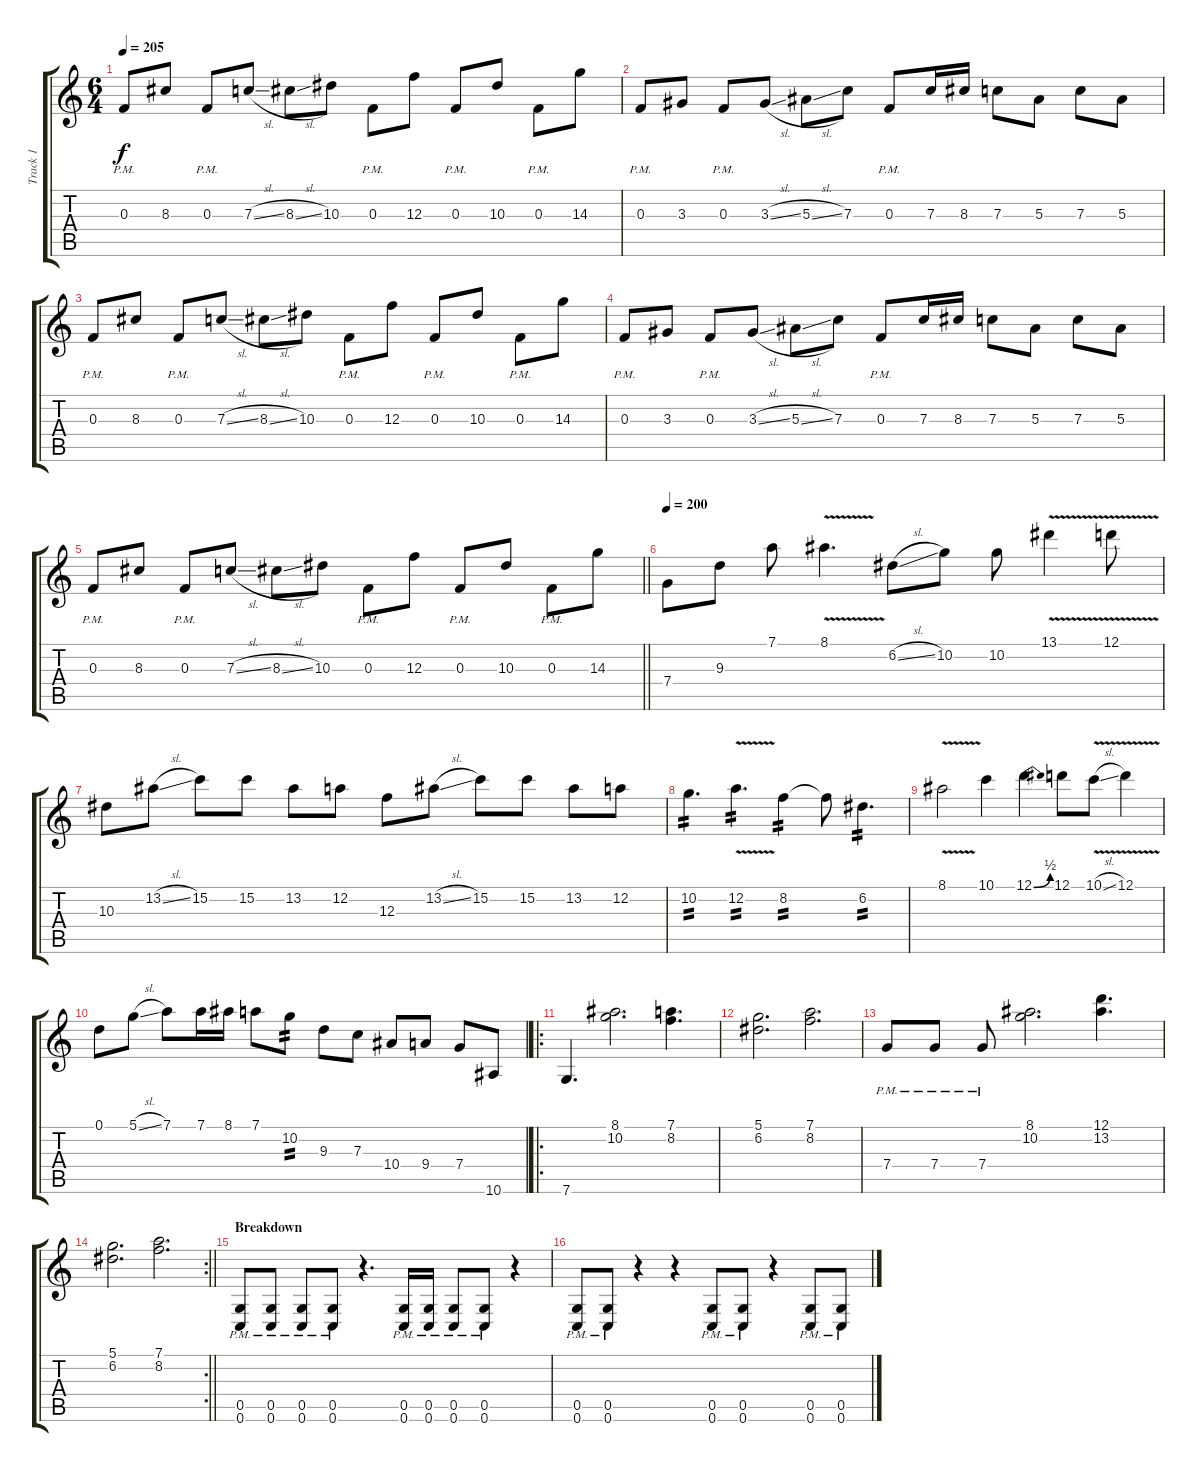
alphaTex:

\track ("Track 1" "Track 1") {instrument distortionguitar}
\staff {score tabs}
\tuning (D4 A3 F3 C3 G2 C2) {hide}
\ts (6 4)
\tempo 205
\clef g2
\ks c
0.3{pm}.8{dy f} 8.3.8 0.3{pm}.8 7.3{sl}.8 8.3{sl}.8 10.3.8 0.3{pm}.8 12.3.8 0.3{pm}.8 10.3.8 0.3{pm}.8 14.3.8 |
0.3{pm}.8 3.3.8 0.3{pm}.8 3.3{sl}.8 5.3{sl}.8 7.3.8 0.3{pm}.8 7.3.16 8.3.16 7.3.8 5.3.8 7.3.8 5.3.8 |
0.3{pm}.8 8.3.8 0.3{pm}.8 7.3{sl}.8 8.3{sl}.8 10.3.8 0.3{pm}.8 12.3.8 0.3{pm}.8 10.3.8 0.3{pm}.8 14.3.8 |
0.3{pm}.8 3.3.8 0.3{pm}.8 3.3{sl}.8 5.3{sl}.8 7.3.8 0.3{pm}.8 7.3.16 8.3.16 7.3.8 5.3.8 7.3.8 5.3.8 |
\barLineRight lightlight
0.3{pm}.8 8.3.8 0.3{pm}.8 7.3{sl}.8 8.3{sl}.8 10.3.8 0.3{pm}.8 12.3.8 0.3{pm}.8 10.3.8 0.3{pm}.8 14.3.8 |
\tempo 200
7.4.8{balance 8} 9.3.8 7.1.8 8.1{v}.4{d} 6.2{sl}.8 10.2.8 10.2.8 13.1{v}.4 12.1{v}.8 |
10.3.8 13.2{sl}.8 15.2.8 15.2.8 13.2.8 12.2.8 12.3.8 13.2{sl}.8 15.2.8 15.2.8 13.2.8 12.2.8 |
10.2.4{d tp 2} 12.2{v}.4{d tp 2} 8.2.4{tp 2} 8.2{t}.8 6.2.4{d tp 2} |
8.1{v}.2 10.1.4 12.1{be (bend 0 0 60 2)}.4 12.1.8 10.1{v sl}.8 12.1{v}.4 |
0.1.8 5.1{sl}.8 7.1.8 7.1.16 8.1.16 7.1.8 10.2.8{tp 2} 9.3.8 7.3.8 10.4.8 9.4.8 7.4.8 10.6.8 |
\ro
7.6.4{d} (8.1 10.2).2{d} (7.1 8.2).4{d} |
(5.1 6.2).2{d} (7.1 8.2).2{d} |
7.4{pm}.8 7.4{pm}.8 7.4{pm}.8 (8.1 10.2).2{d} (12.1 13.2).4{d} |
\rc 2
\barLineRight lightlight
(5.1 6.2).2{d} (7.1 8.2).2{d} |
\section ("" "Breakdown")
(0.5{pm} 0.6{pm}).8{volume 15} (0.5{pm} 0.6{pm}).8 (0.5{pm} 0.6{pm}).8 (0.5{pm} 0.6{pm}).8 r.4{d} (0.5{pm} 0.6{pm}).16 (0.5{pm} 0.6{pm}).16 (0.5{pm} 0.6{pm}).8 (0.5{pm} 0.6{pm}).8 r.4 |
(0.5{pm} 0.6{pm}).8 (0.5{pm} 0.6{pm}).8 r.4 r.4 (0.5{pm} 0.6{pm}).8 (0.5{pm} 0.6{pm}).8 r.4 (0.5{pm} 0.6{pm}).8 (0.5{pm} 0.6{pm}).8
